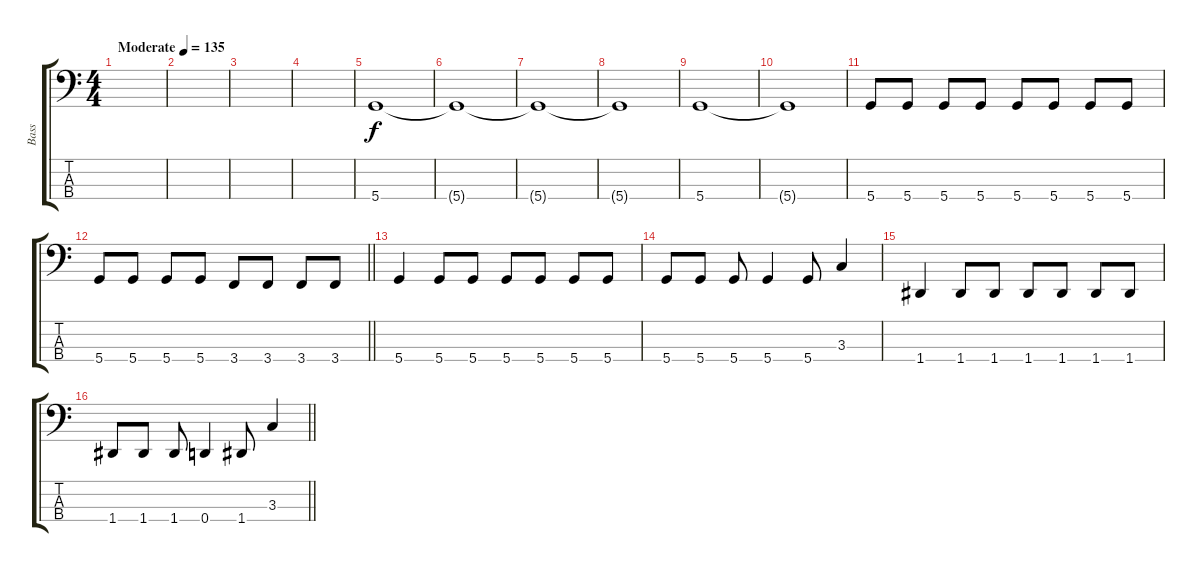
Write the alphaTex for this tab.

\track ("Bass" "Bass") {instrument electricbassfinger}
\staff {score tabs}
\tuning (G2 D2 A1 D1) {hide}
\ts (4 4)
\tempo (135 "Moderate")
\clef f4
\ks c
|
|
|
|
5.4.1 |
5.4{t}.1 |
5.4{t}.1 |
5.4{t}.1 |
5.4.1 |
5.4{t}.1 |
5.4.8 5.4.8 5.4.8 5.4.8 5.4.8 5.4.8 5.4.8 5.4.8 |
\barLineRight lightlight
5.4.8 5.4.8 5.4.8 5.4.8 3.4.8 3.4.8 3.4.8 3.4.8 |
\section ("" "")
5.4.4 5.4.8 5.4.8 5.4.8 5.4.8 5.4.8 5.4.8 |
5.4.8 5.4.8 5.4.8 5.4.4 5.4.8 3.3.4 |
1.4.4 1.4.8 1.4.8 1.4.8 1.4.8 1.4.8 1.4.8 |
\barLineRight lightlight
1.4.8 1.4.8 1.4.8 0.4.4 1.4.8 3.3.4
